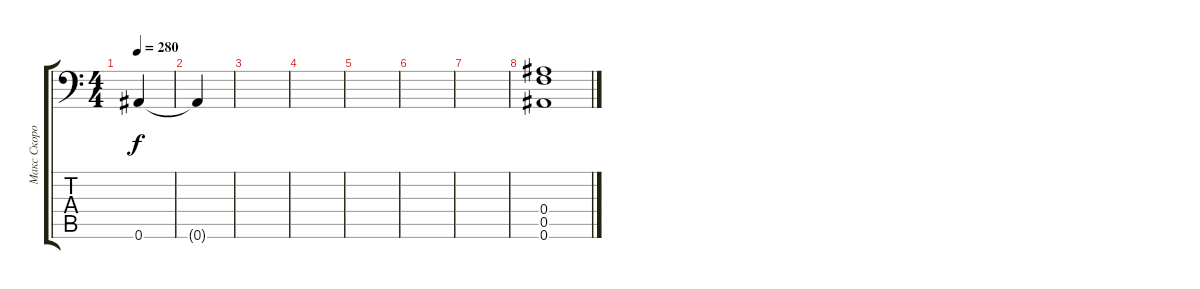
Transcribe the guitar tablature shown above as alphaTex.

\track ("Макс Скоробогатов-Гитара" "Макс Скоро") {instrument distortionguitar}
\staff {score tabs}
\tuning (C4 G3 Eb3 Bb2 F2 Bb1) {hide}
\ts (4 4)
\tempo 280
\clef f4
\ks c
0.6{t}.4{dy f} |
0.6{t}.4 |
|
|
|
|
|
(0.4 0.5 0.6).1
